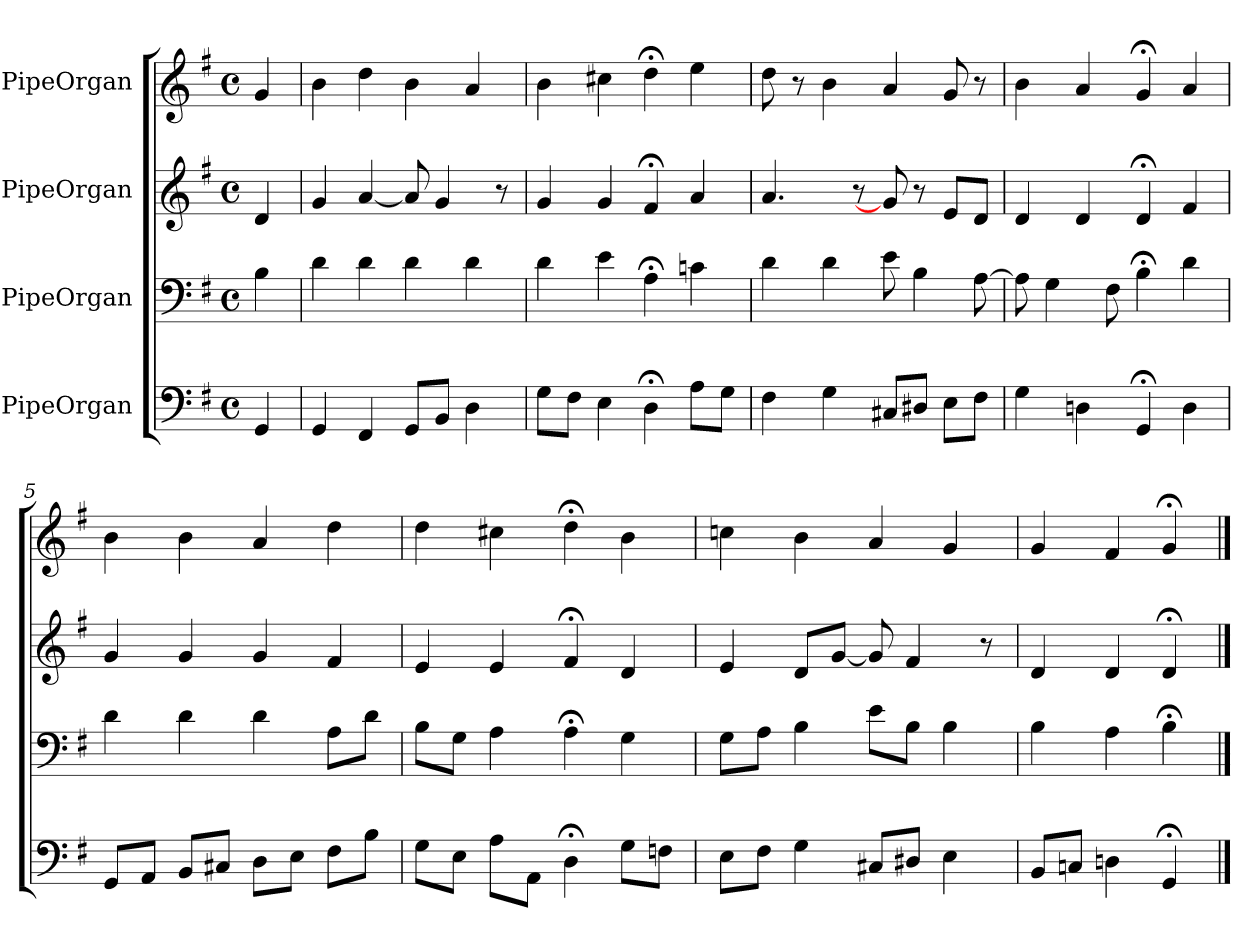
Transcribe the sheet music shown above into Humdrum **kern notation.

**kern	**kern	**kern	**kern
*part4	*part3	*part2	*part1
*staff4	*staff3	*staff2	*staff1
*I"PipeOrgan	*I"PipeOrgan	*I"PipeOrgan	*I"PipeOrgan
*clefF4	*clefF4	*clefG2	*clefG2
*k[f#]	*k[f#]	*k[f#]	*k[f#]
*G:	*G:	*G:	*G:
*M4/4	*M4/4	*M4/4	*M4/4
*met(c)	*met(c)	*met(c)	*met(c)
*MM60	*MM60	*MM60	*MM60
=	=	=	=
4GG	4B	4d	4g
=1	=1	=1	=1
4GG	4d	4g	4b
4FF#	4d	[4a	4dd
8GG/L	4d	8a]	4b
8BB/J	.	4g	.
4D	4d	.	4a
.	.	8r	.
=2	=2	=2	=2
8G\L	4d	4g	4b
8F#\J	.	.	.
4E	4e	4g	4cc#X
4D;<	4A;<	4f#;<	4dd;<
8A\L	4cn	4a	4ee
8G\J	.	.	.
=3	=3	=3	=3
4F#	4d	4.a	8dd
.	.	.	8r
4G	4d	.	4b
.	.	8r	.
8C#X/L	8e	8g]	4a
8D#X/J	4B	8r	.
8E\L	.	8e/L	8g
8F#\J	[8A	8d/J	8r
=4	=4	=4	=4
4G	8A]	4d	4b
.	4G	.	.
4Dn	.	4d	4a
.	8F#	.	.
4GG;<	4B;<	4d;<	4g;<
4D	4d	4f#	4a
=5	=5	=5	=5
8GG/L	4d	4g	4b
8AA/J	.	.	.
8BB/L	4d	4g	4b
8C#X/J	.	.	.
8D\L	4d	4g	4a
8E\J	.	.	.
8F#\L	8A\L	4f#	4dd
8B\J	8d\J	.	.
=6	=6	=6	=6
8G\L	8B\L	4e	4dd
8E\J	8G\J	.	.
8A\L	4A	4e	4cc#X
8AA\J	.	.	.
4D;<	4A;<	4f#;<	4dd;<
8G\L	4G	4d	4b
8Fn\J	.	.	.
=7	=7	=7	=7
8E\L	8G\L	4e	4ccn
8F#\J	8A\J	.	.
4G	4B	8d/L	4b
.	.	[8g/J	.
8C#X/L	8e\L	8g]	4a
8D#X/J	8B\J	4f#	.
4E	4B	.	4g
.	.	8r	.
=8	=8	=8	=8
8BB/L	4B	4d	4g
8Cn/J	.	.	.
4Dn	4A	4d	4f#
4GG;<	4B;<	4d;<	4g;<
==	==	==	==
*-	*-	*-	*-
